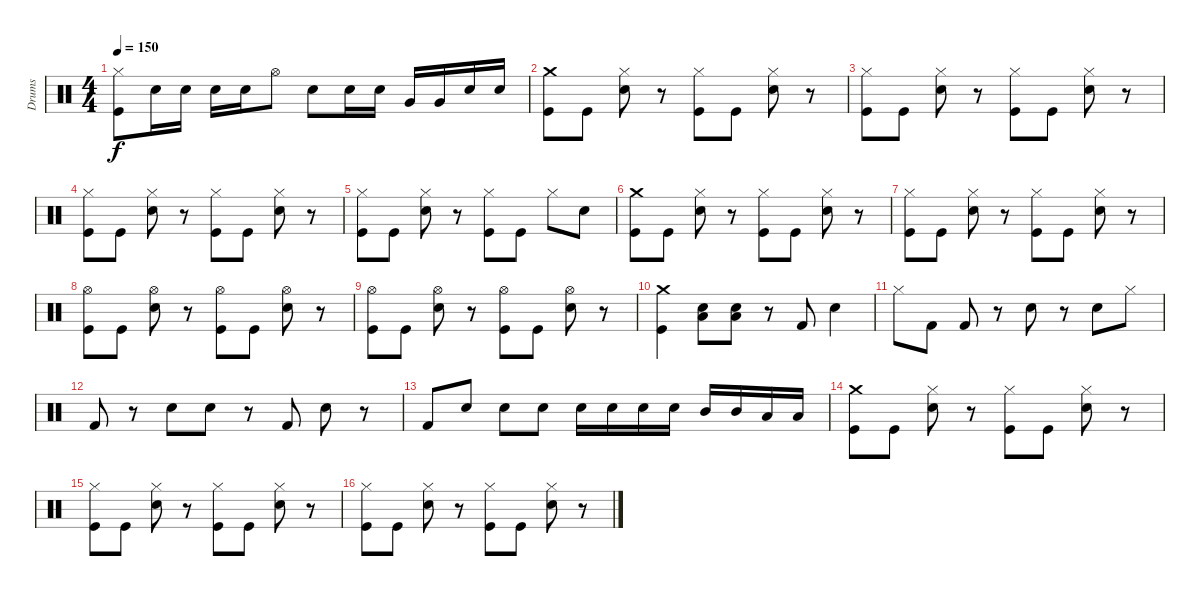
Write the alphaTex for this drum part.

\track ("Drums" "Drums") {instrument percussion}
\staff {score}
\articulation defaults
\ts (4 4)
\tempo 150
\clef neutral
\ks c
("Kick (hit)" "Hi-Hat (closed)").8{dy f} "Snare (hit) 2".16 "Snare (hit) 2".16 "Snare (hit) 2".16 "Snare (hit) 2".16 "Hi-Hat (open)".8 "Snare (hit) 2".8 "Snare (hit) 2".16 "Snare (hit) 2".16 "Very Low Tom (hit)".16 "Very Low Tom (hit)".16 "Snare (hit) 2".16 "Snare (hit) 2".16 |
("Crash medium (hit)" "Kick (hit)").8 "Kick (hit)".8 ("Snare (hit) 2" "Hi-Hat (closed)").8 r.8 ("Kick (hit)" "Hi-Hat (closed)").8 "Kick (hit)".8 ("Snare (hit) 2" "Hi-Hat (closed)").8 r.8 |
("Kick (hit)" "Hi-Hat (closed)").8 "Kick (hit)".8 ("Snare (hit) 2" "Hi-Hat (closed)").8 r.8 ("Kick (hit)" "Hi-Hat (closed)").8 "Kick (hit)".8 ("Snare (hit) 2" "Hi-Hat (closed)").8 r.8 |
("Kick (hit)" "Hi-Hat (closed)").8 "Kick (hit)".8 ("Snare (hit) 2" "Hi-Hat (closed)").8 r.8 ("Kick (hit)" "Hi-Hat (closed)").8 "Kick (hit)".8 ("Snare (hit) 2" "Hi-Hat (closed)").8 r.8 |
("Kick (hit)" "Hi-Hat (closed)").8 "Kick (hit)".8 ("Snare (hit) 2" "Hi-Hat (closed)").8 r.8 ("Kick (hit)" "Hi-Hat (closed)").8 "Kick (hit)".8 "Hi-Hat (closed)".8 "Snare (hit) 2".8 |
("Kick (hit)" "Crash medium (hit)").8 "Kick (hit)".8 ("Snare (hit) 2" "Hi-Hat (closed)").8 r.8 ("Kick (hit)" "Hi-Hat (closed)").8 "Kick (hit)".8 ("Snare (hit) 2" "Hi-Hat (closed)").8 r.8 |
("Kick (hit)" "Hi-Hat (closed)").8 "Kick (hit)".8 ("Snare (hit) 2" "Hi-Hat (closed)").8 r.8 ("Kick (hit)" "Hi-Hat (closed)").8 "Kick (hit)".8 ("Snare (hit) 2" "Hi-Hat (closed)").8 r.8 |
("Kick (hit)" "Hi-Hat (open)").8 "Kick (hit)".8 ("Snare (hit) 2" "Hi-Hat (open)").8 r.8 ("Kick (hit)" "Hi-Hat (open)").8 "Kick (hit)".8 ("Snare (hit) 2" "Hi-Hat (open)").8 r.8 |
("Kick (hit)" "Hi-Hat (open)").8 "Kick (hit)".8 ("Snare (hit) 2" "Hi-Hat (open)").8 r.8 ("Kick (hit)" "Hi-Hat (open)").8 "Kick (hit)".8 ("Snare (hit) 2" "Hi-Hat (open)").8 r.8 |
("Kick (hit)" "Crash medium (hit)").4 ("Low Tom (hit)" "Snare (hit) 2").8 ("Low Tom (hit)" "Snare (hit) 2").8 r.8 "Kick (hit) 2".8 "Snare (hit) 2".4 |
"Hi-Hat (closed)".8 "Kick (hit) 2".8 "Kick (hit) 2".8 r.8 "Snare (hit) 2".8 r.8 "Snare (hit) 2".8 "Hi-Hat (closed)".8 |
"Kick (hit) 2".8 r.8 "Snare (hit) 2".8 "Snare (hit) 2".8 r.8 "Kick (hit) 2".8 "Snare (hit) 2".8 r.8 |
"Kick (hit) 2".8 "Snare (hit) 2".8 "Snare (hit) 2".8 "Snare (hit) 2".8 "Snare (hit) 2".16 "Snare (hit) 2".16 "Snare (hit) 2".16 "Snare (hit) 2".16 "Mid Tom (hit)".16 "Mid Tom (hit)".16 "Low Tom (hit)".16 "Low Tom (hit)".16 |
("Kick (hit)" "Crash medium (hit)").8 "Kick (hit)".8 ("Snare (hit) 2" "Hi-Hat (closed)").8 r.8 ("Kick (hit)" "Hi-Hat (closed)").8 "Kick (hit)".8 ("Snare (hit) 2" "Hi-Hat (closed)").8 r.8 |
("Kick (hit)" "Hi-Hat (closed)").8 "Kick (hit)".8 ("Snare (hit) 2" "Hi-Hat (closed)").8 r.8 ("Kick (hit)" "Hi-Hat (closed)").8 "Kick (hit)".8 ("Snare (hit) 2" "Hi-Hat (closed)").8 r.8 |
("Kick (hit)" "Hi-Hat (closed)").8 "Kick (hit)".8 ("Snare (hit) 2" "Hi-Hat (closed)").8 r.8 ("Kick (hit)" "Hi-Hat (closed)").8 "Kick (hit)".8 ("Snare (hit) 2" "Hi-Hat (closed)").8 r.8
